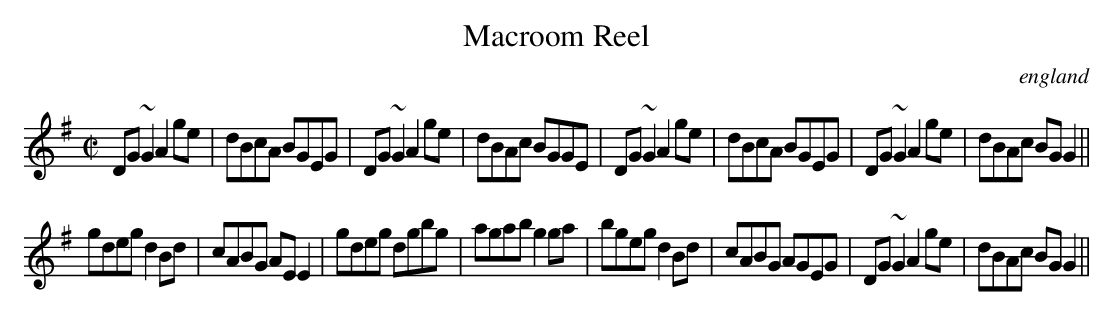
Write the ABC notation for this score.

X:1
T:Macroom Reel
O:england
M:C|
L:1/8
K:G
DG~G2 A2ge|dBcA BGEG|DG~G2 A2ge|dBAc BGGE|\
DG~G2 A2ge|dBcA BGEG|DG~G2 A2ge|dBAc BGG2||
gdeg d2Bd|cABG AEE2|gdeg dgbg|agab g2ga|\
bgeg d2Bd|cABG AGEG|DG~G2 A2ge|dBAc BGG2||
